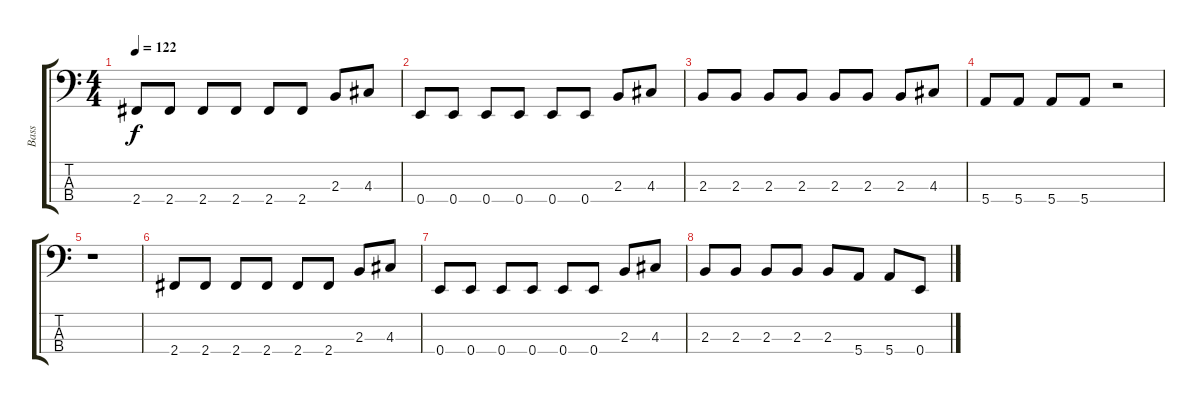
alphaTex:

\track ("Bass" "Bass") {instrument slapbass1}
\staff {score tabs}
\tuning (G2 D2 A1 E1) {hide}
\ts (4 4)
\tempo 122
\clef f4
\ks c
2.4.8{dy f} 2.4.8 2.4.8 2.4.8 2.4.8 2.4.8 2.3.8 4.3.8 |
0.4.8 0.4.8 0.4.8 0.4.8 0.4.8 0.4.8 2.3.8 4.3.8 |
2.3.8 2.3.8 2.3.8 2.3.8 2.3.8 2.3.8 2.3.8 4.3.8 |
5.4.8 5.4.8 5.4.8 5.4.8 r.2 |
r.1 |
2.4.8 2.4.8 2.4.8 2.4.8 2.4.8 2.4.8 2.3.8 4.3.8 |
0.4.8 0.4.8 0.4.8 0.4.8 0.4.8 0.4.8 2.3.8 4.3.8 |
2.3.8 2.3.8 2.3.8 2.3.8 2.3.8 5.4.8 5.4.8 0.4.8
